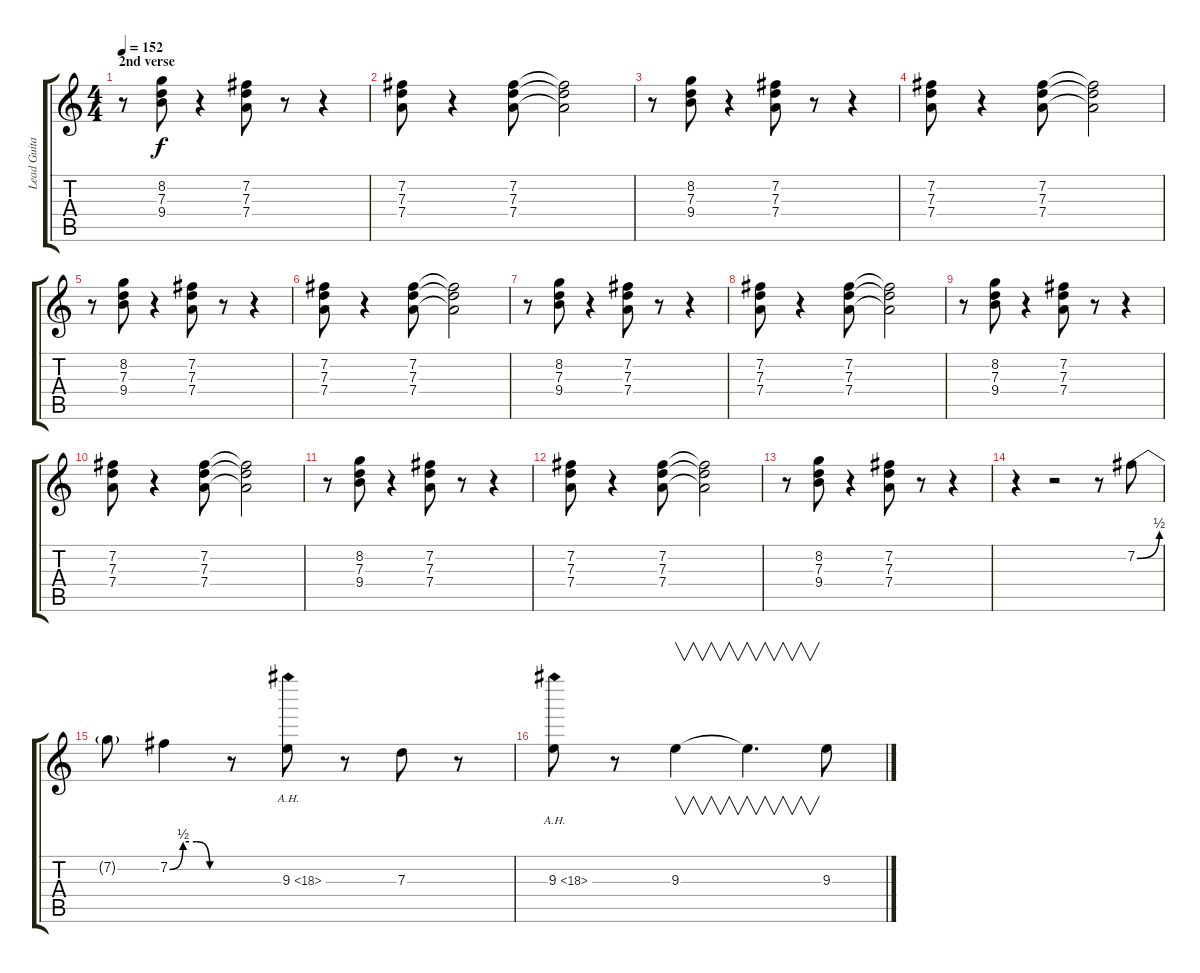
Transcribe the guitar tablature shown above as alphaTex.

\track ("Lead Guitar (Standard Tuning)" "Lead Guita") {instrument distortionguitar}
\staff {score tabs}
\tuning (E4 B3 G3 D3 A2 E2) {hide}
\ts (4 4)
\section ("" "2nd verse")
\tempo 152
\clef g2
\ks c
r.8{dy f} (8.2 7.3 9.4).8 r.4 (7.2 7.3 7.4).8 r.8 r.4 |
(7.2 7.3 7.4).8 r.4 (7.2 7.3 7.4).8 (7.2{t} 7.3{t} 7.4{t}).2 |
r.8 (8.2 7.3 9.4).8 r.4 (7.2 7.3 7.4).8 r.8 r.4 |
(7.2 7.3 7.4).8 r.4 (7.2 7.3 7.4).8 (7.2{t} 7.3{t} 7.4{t}).2 |
r.8 (8.2 7.3 9.4).8 r.4 (7.2 7.3 7.4).8 r.8 r.4 |
(7.2 7.3 7.4).8 r.4 (7.2 7.3 7.4).8 (7.2{t} 7.3{t} 7.4{t}).2 |
r.8 (8.2 7.3 9.4).8 r.4 (7.2 7.3 7.4).8 r.8 r.4 |
(7.2 7.3 7.4).8 r.4 (7.2 7.3 7.4).8 (7.2{t} 7.3{t} 7.4{t}).2 |
r.8 (8.2 7.3 9.4).8 r.4 (7.2 7.3 7.4).8 r.8 r.4 |
(7.2 7.3 7.4).8 r.4 (7.2 7.3 7.4).8 (7.2{t} 7.3{t} 7.4{t}).2 |
r.8 (8.2 7.3 9.4).8 r.4 (7.2 7.3 7.4).8 r.8 r.4 |
(7.2 7.3 7.4).8 r.4 (7.2 7.3 7.4).8 (7.2{t} 7.3{t} 7.4{t}).2 |
r.8 (8.2 7.3 9.4).8 r.4 (7.2 7.3 7.4).8 r.8 r.4 |
r.4 r.2 r.8 7.2{be (bend 0 0 60 2)}.8 |
7.2{t}.8 7.2{be (custom 0 0 15 2 30 2 45 0 60 0)}.4 r.8 9.3{ah 9}.8 r.8 7.3.8 r.8 |
9.3{ah 9}.8 r.8 9.3.4{v} 9.3{t}.4{v d} 9.3{ss}.8
